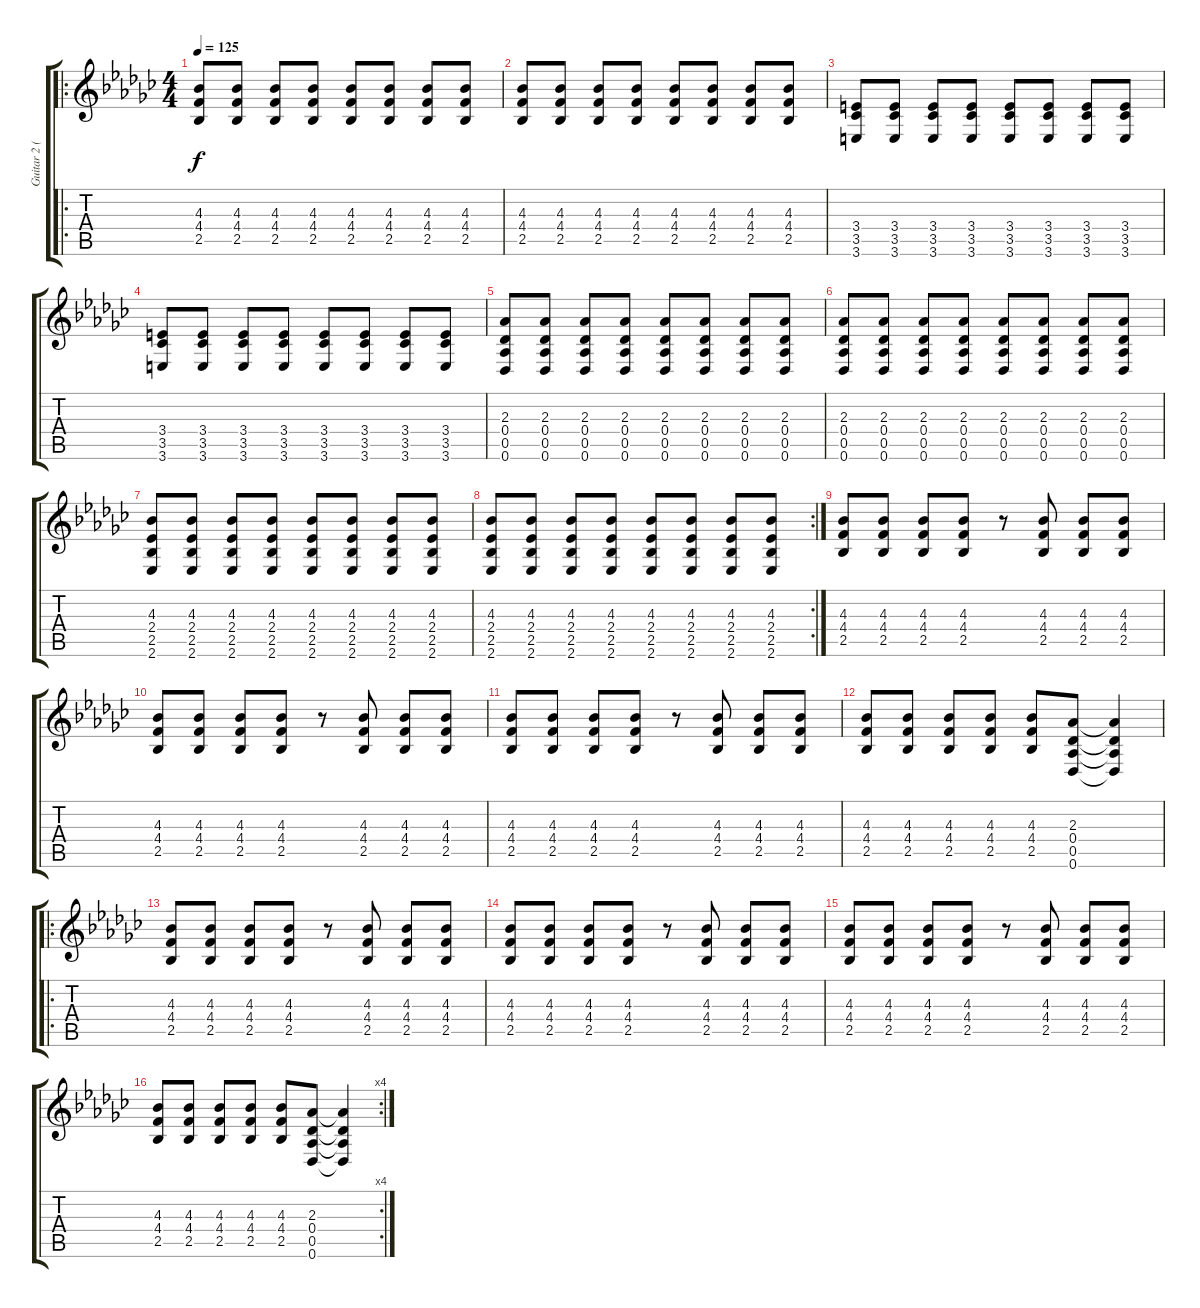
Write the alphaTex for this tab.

\track ("Guitar 2 (Chino Moreno)" "Guitar 2 (") {instrument distortionguitar}
\staff {score tabs}
\tuning (Eb4 Bb3 Gb3 Db3 Ab2 Db2) {hide}
\ro
\ts (4 4)
\tempo 125
\clef g2
\ks gb
(4.3 4.4 2.5).8{dy f instrument overdrivenguitar} (4.3 4.4 2.5).8 (4.3 4.4 2.5).8 (4.3 4.4 2.5).8 (4.3 4.4 2.5).8 (4.3 4.4 2.5).8 (4.3 4.4 2.5).8 (4.3 4.4 2.5).8 |
(4.3 4.4 2.5).8 (4.3 4.4 2.5).8 (4.3 4.4 2.5).8 (4.3 4.4 2.5).8 (4.3 4.4 2.5).8 (4.3 4.4 2.5).8 (4.3 4.4 2.5).8 (4.3 4.4 2.5).8 |
(3.4 3.5 3.6).8 (3.4 3.5 3.6).8 (3.4 3.5 3.6).8 (3.4 3.5 3.6).8 (3.4 3.5 3.6).8 (3.4 3.5 3.6).8 (3.4 3.5 3.6).8 (3.4 3.5 3.6).8 |
(3.4 3.5 3.6).8 (3.4 3.5 3.6).8 (3.4 3.5 3.6).8 (3.4 3.5 3.6).8 (3.4 3.5 3.6).8 (3.4 3.5 3.6).8 (3.4 3.5 3.6).8 (3.4 3.5 3.6).8 |
(2.3 0.4 0.5 0.6).8 (2.3 0.4 0.5 0.6).8 (2.3 0.4 0.5 0.6).8 (2.3 0.4 0.5 0.6).8 (2.3 0.4 0.5 0.6).8 (2.3 0.4 0.5 0.6).8 (2.3 0.4 0.5 0.6).8 (2.3 0.4 0.5 0.6).8 |
(2.3 0.4 0.5 0.6).8 (2.3 0.4 0.5 0.6).8 (2.3 0.4 0.5 0.6).8 (2.3 0.4 0.5 0.6).8 (2.3 0.4 0.5 0.6).8 (2.3 0.4 0.5 0.6).8 (2.3 0.4 0.5 0.6).8 (2.3 0.4 0.5 0.6).8 |
(4.3 2.4 2.5 2.6).8 (4.3 2.4 2.5 2.6).8 (4.3 2.4 2.5 2.6).8 (4.3 2.4 2.5 2.6).8 (4.3 2.4 2.5 2.6).8 (4.3 2.4 2.5 2.6).8 (4.3 2.4 2.5 2.6).8 (4.3 2.4 2.5 2.6).8 |
\rc 2
(4.3 2.4 2.5 2.6).8 (4.3 2.4 2.5 2.6).8 (4.3 2.4 2.5 2.6).8 (4.3 2.4 2.5 2.6).8 (4.3 2.4 2.5 2.6).8 (4.3 2.4 2.5 2.6).8 (4.3 2.4 2.5 2.6).8 (4.3 2.4 2.5 2.6).8 |
(4.3 4.4 2.5).8 (4.3 4.4 2.5).8 (4.3 4.4 2.5).8 (4.3 4.4 2.5).8 r.8 (4.3 4.4 2.5).8 (4.3 4.4 2.5).8 (4.3 4.4 2.5).8 |
(4.3 4.4 2.5).8 (4.3 4.4 2.5).8 (4.3 4.4 2.5).8 (4.3 4.4 2.5).8 r.8 (4.3 4.4 2.5).8 (4.3 4.4 2.5).8 (4.3 4.4 2.5).8 |
(4.3 4.4 2.5).8 (4.3 4.4 2.5).8 (4.3 4.4 2.5).8 (4.3 4.4 2.5).8 r.8 (4.3 4.4 2.5).8 (4.3 4.4 2.5).8 (4.3 4.4 2.5).8 |
(4.3 4.4 2.5).8 (4.3 4.4 2.5).8 (4.3 4.4 2.5).8 (4.3 4.4 2.5).8 (4.3 4.4 2.5).8 (2.3 0.4 0.5 0.6).8 (2.3{t} 0.4{t} 0.5{t} 0.6{t}).4 |
\ro
(4.3 4.4 2.5).8 (4.3 4.4 2.5).8 (4.3 4.4 2.5).8 (4.3 4.4 2.5).8 r.8 (4.3 4.4 2.5).8 (4.3 4.4 2.5).8 (4.3 4.4 2.5).8 |
(4.3 4.4 2.5).8 (4.3 4.4 2.5).8 (4.3 4.4 2.5).8 (4.3 4.4 2.5).8 r.8 (4.3 4.4 2.5).8 (4.3 4.4 2.5).8 (4.3 4.4 2.5).8 |
(4.3 4.4 2.5).8 (4.3 4.4 2.5).8 (4.3 4.4 2.5).8 (4.3 4.4 2.5).8 r.8 (4.3 4.4 2.5).8 (4.3 4.4 2.5).8 (4.3 4.4 2.5).8 |
\rc 4
(4.3 4.4 2.5).8 (4.3 4.4 2.5).8 (4.3 4.4 2.5).8 (4.3 4.4 2.5).8 (4.3 4.4 2.5).8 (2.3 0.4 0.5 0.6).8 (2.3{t} 0.4{t} 0.5{t} 0.6{t}).4
